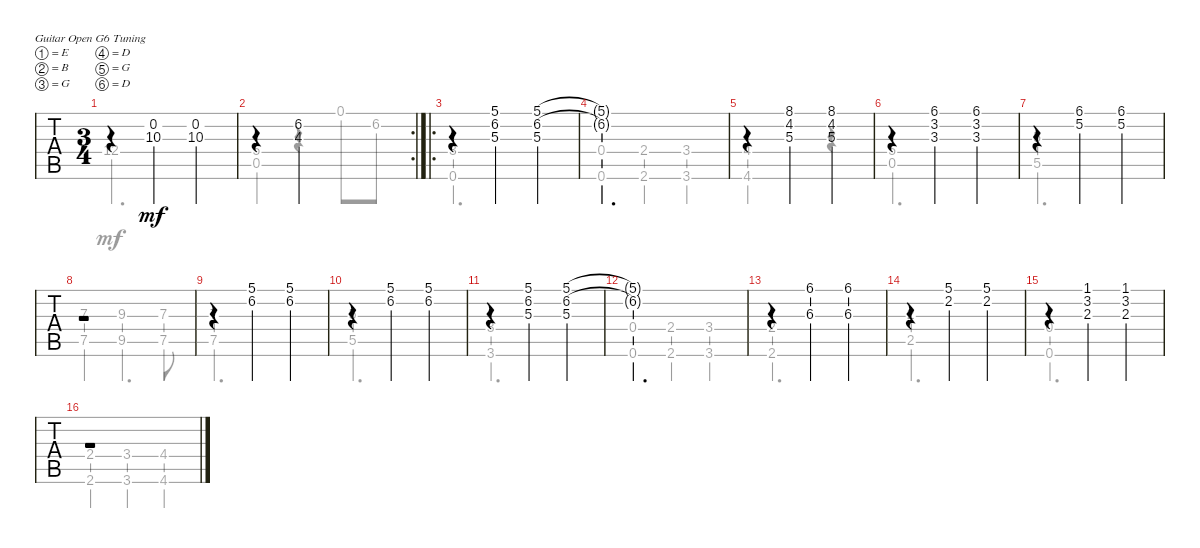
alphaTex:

\bracketExtendMode groupsimilarinstruments
\singleTrackTrackNamePolicy hidden
\multiTrackTrackNamePolicy hidden
\firstSystemTrackNameOrientation horizontal
\otherSystemsTrackNameOrientation horizontal
\track ("Untitled" "Untitled") {instrument acousticguitarnylon}
\staff {tabs}
\tuning (E4 B3 G3 D3 G2 D2)
\voice
\ts (3 4)
\tempo (120 hide)
\clef g2
\ks aminor
r.4{dy mf} (10.3 0.2).4 (10.3 0.2).4 |
\rc 2
r.4 (6.2 4.3).2 |
\ro
\ks dminor
r.4 (5.1 6.2 5.3).4 (5.1 6.2 5.3).4 |
(5.1{t} 6.2{t}).2{d} |
r.4 (8.1 4.2 5.3).4 (8.1 4.2 5.3).4 |
r.4 (6.1 3.2 3.3).4 (6.1 3.2 3.3).4 |
r.4 (6.1 5.2).4 (6.1 5.2).4 |
r.1 |
r.4 (5.1 6.2).4 (5.1 6.2).4 |
r.4 (5.1 6.2).4 (5.1 6.2).4 |
r.4 (5.1 6.2 5.3).4 (5.1 6.2 5.3).4 |
(5.1{t} 6.2{t}).2{d} |
r.4 (6.1 6.3).4 (6.1 6.3).4 |
r.4 (5.1 2.2).4 (5.1 2.2).4 |
r.4 (1.1 3.2 2.3).4 (1.1 3.2 2.3).4 |
r.1
\voice
\clef g2
\ottava regular
\simile none
\ks aminor
12.4.2{d dy mf} |
(5.4 0.5).4 r.4 0.1.8 6.2.8 |
\ks dminor
(3.4 0.6).2{d} |
(0.4 0.6).4 (2.4 2.6).4 (3.4 3.6).4 |
(4.4 4.6).2 r.4 |
(5.4 0.5).2{d} |
(5.3 5.5).2{d} |
(7.3 7.5).4 (9.3 9.5).4{d} (7.3 7.5).8 |
(7.3 7.5).2{d} |
(5.3 5.5).2{d} |
(3.4 3.6).2{d} |
(0.4 0.6).4 (2.4 2.6).4 (3.4 3.6).4 |
(2.4 2.6).2{d} |
(2.3 2.5).2{d} |
(0.4 0.6).2{d} |
(2.4 2.6).4 (3.4 3.6).4 (4.4 4.6).4
